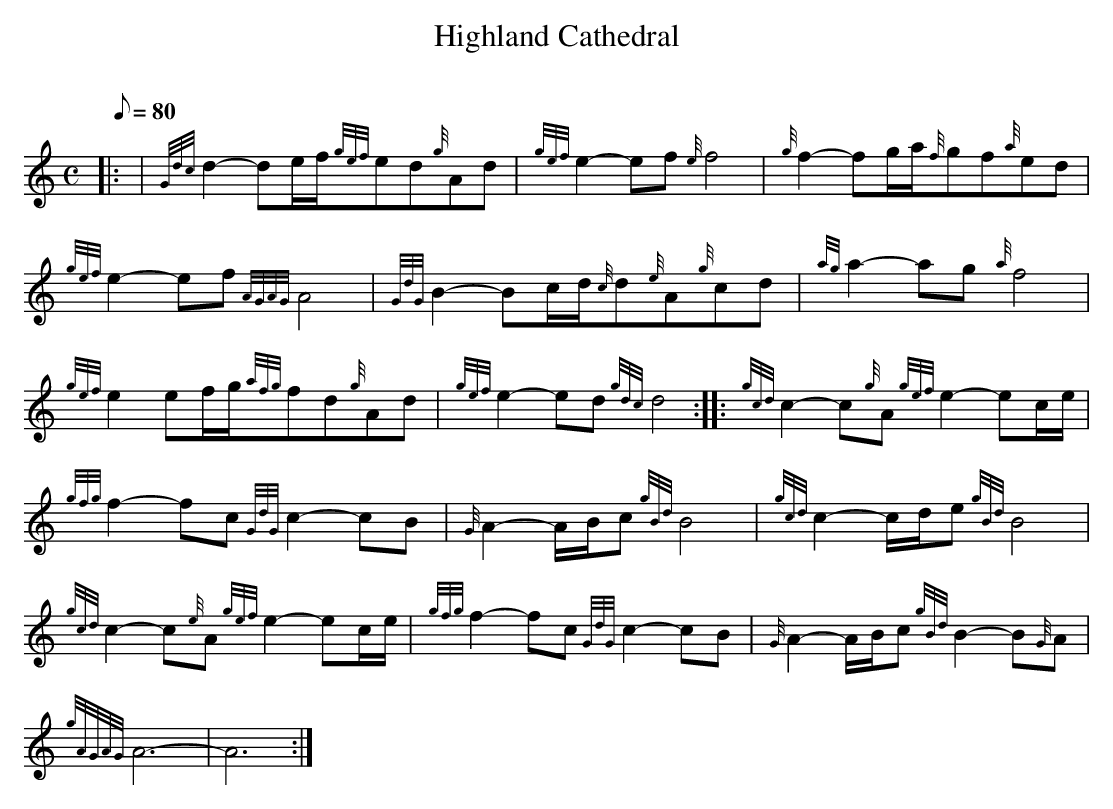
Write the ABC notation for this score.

X:1
T:Highland Cathedral
M:C
L:1/8
Q:80
C:
K:HP
|: | {Gdc}d2-de/2f/2{gef}ed{g}Ad | \
{gef}e2-ef{e}f4 | \
{g}f2-fg/2a/2{f}gf{a}ed |
{gef}e2-ef{AGAG}A4 | \
{GdG}B2-Bc/2d/2{c}d{e}A{g}cd | \
{ag}a2-ag{a}f4 |
{gef}e2ef/2g/2{afg}fd{g}Ad | \
{gef}e2-ed{gdc}d4 :: \
{gcd}c2-c{g}A{gef}e2-ec/2e/2 |
{gfg}f2-fc{GdG}c2-cB | \
{G}A2-A/2B/2c{gBd}B4 | \
{gcd}c2-c/2d/2e{gBd}B4 |
{gcd}c2-c{e}A{gef}e2-ec/2e/2 | \
{gfg}f2-fc{GdG}c2-cB | \
{G}A2-A/2B/2c{gBd}B2-B{G}A |
{gAGAG}A6- | \
A6 :|
